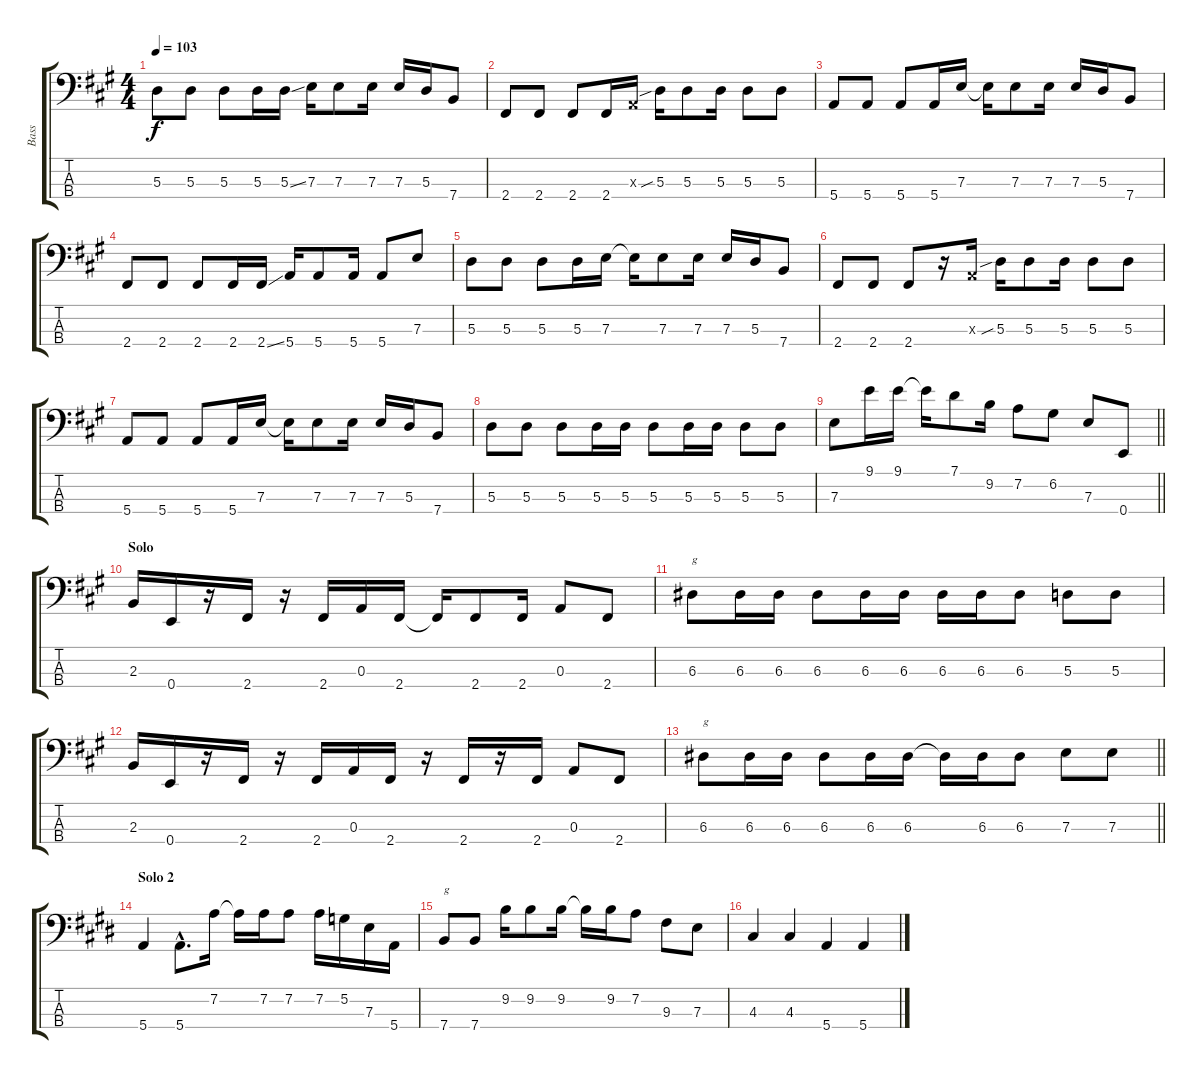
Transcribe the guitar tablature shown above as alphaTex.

\track ("Bass" "Bass") {instrument electricbassfinger}
\staff {score tabs}
\tuning (G2 D2 A1 E1) {hide}
\ts (4 4)
\tempo 103
\clef f4
\ks f#minor
5.3.8{dy f} 5.3.8 5.3.8 5.3.16 5.3{ss}.16 7.3.16 7.3.8 7.3.16 7.3.16 5.3.16 7.4.8 |
2.4.8 2.4.8 2.4.8 2.4.16 0.3{x}.16 5.3{sib}.16 5.3.8 5.3.16 5.3.8 5.3.8 |
5.4.8 5.4.8 5.4.8 5.4.16 7.3.16 7.3{t}.16 7.3.8 7.3.16 7.3.16 5.3.16 7.4.8 |
2.4.8 2.4.8 2.4.8 2.4.16 2.4{ss}.16 5.4.16 5.4.8 5.4.16 5.4.8 7.3.8 |
5.3.8 5.3.8 5.3.8 5.3.16 7.3.16 7.3{t}.16 7.3.8 7.3.16 7.3.16 5.3.16 7.4.8 |
2.4.8 2.4.8 2.4.8 r.16 0.3{x}.16 5.3{sib}.16 5.3.8 5.3.16 5.3.8 5.3.8 |
5.4.8 5.4.8 5.4.8 5.4.16 7.3.16 7.3{t}.16 7.3.8 7.3.16 7.3.16 5.3.16 7.4.8 |
5.3.8 5.3.8 5.3.8 5.3.16 5.3.16 5.3.8 5.3.16 5.3.16 5.3.8 5.3.8 |
\barLineRight lightlight
7.3.8 9.1.16 9.1.16 9.1{t}.16 7.1.8 9.2.16 7.2.8 6.2.8 7.3.8 0.4.8 |
\section ("" "Solo")
2.3.16 0.4.16 r.16 2.4.16 r.16 2.4.16 0.3.16 2.4.16 2.4{t}.16 2.4.8 2.4.16 0.3.8 2.4.8 |
6.3.8{txt "g"} 6.3.16 6.3.16 6.3.8 6.3.16 6.3.16 6.3.16 6.3.16 6.3.8 5.3.8 5.3.8 |
2.3.16 0.4.16 r.16 2.4.16 r.16 2.4.16 0.3.16 2.4.16 r.16 2.4.16 r.16 2.4.16 0.3.8 2.4.8 |
\barLineRight lightlight
6.3.8{txt "g"} 6.3.16 6.3.16 6.3.8 6.3.16 6.3.16 6.3{t}.16 6.3.16 6.3.8 7.3.8 7.3.8 |
\section ("" "Solo 2")
\ks c#minor
5.4.4 5.4{hac}.8{d} 7.2.16 7.2{t}.16 7.2.16 7.2.8 7.2.16 5.2.16 7.3.16 5.4.16 |
7.4.8{txt "g"} 7.4.8 9.2.16 9.2.8 9.2.16 9.2{t}.16 9.2.16 7.2.8 9.3.8 7.3.8 |
4.3.4 4.3.4 5.4.4 5.4.4
